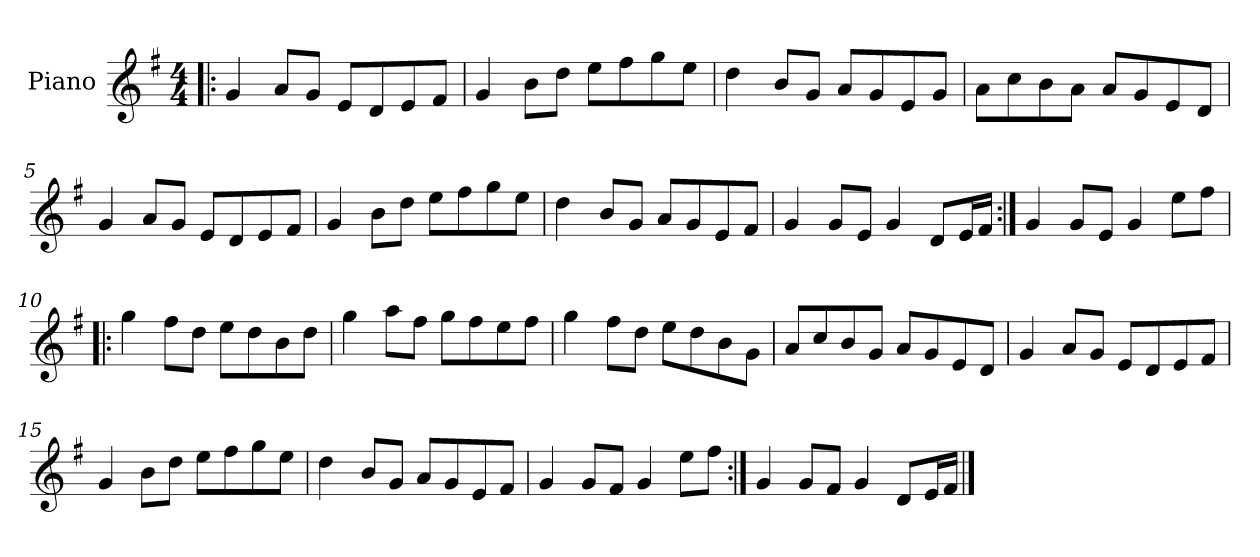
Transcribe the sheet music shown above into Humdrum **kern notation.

**kern
*part1
*staff1
*I"Piano
*I'Pno
*clefG2
*k[f#]
*G:
*M4/4
=1!|:
4g/
8a/L
8g/J
8e/L
8d/
8e/
8f#/J
=2
4g/
8b\L
8dd\J
8ee\L
8ff#\
8gg\
8ee\J
=3
4dd\
8b/L
8g/J
8a/L
8g/
8e/
8g/J
=4
8a\L
8cc\
8b\
8a\J
8a/L
8g/
8e/
8d/J
!!LO:LB:g=z
=5
4g/
8a/L
8g/J
8e/L
8d/
8e/
8f#/J
=6
4g/
8b\L
8dd\J
8ee\L
8ff#\
8gg\
8ee\J
=7
4dd\
8b/L
8g/J
8a/L
8g/
8e/
8f#/J
=8
4g/
8g/L
8e/J
4g/
8d/L
16e/L
16f#/JJ
!!LO:LB:g=z
=9:|!
4g/
8g/L
8e/J
4g/
8ee\L
8ff#\J
=10!|:
4gg\
8ff#\L
8dd\J
8ee\L
8dd\
8b\
8dd\J
=11
4gg\
8aa\L
8ff#\J
8gg\L
8ff#\
8ee\
8ff#\J
=12
4gg\
8ff#\L
8dd\J
8ee\L
8dd\
8b\
8g\J
=13
8a/L
8cc/
8b/
8g/J
8a/L
8g/
8e/
8d/J
!!LO:LB:g=z
=14
4g/
8a/L
8g/J
8e/L
8d/
8e/
8f#/J
=15
4g/
8b\L
8dd\J
8ee\L
8ff#\
8gg\
8ee\J
=16
4dd\
8b/L
8g/J
8a/L
8g/
8e/
8f#/J
=17
4g/
8g/L
8f#/J
4g/
8ee\L
8ff#\J
!!LO:LB:g=z
=18:|!
4g/
8g/L
8f#/J
4g/
8d/L
16e/L
16f#/JJ
==
*-
